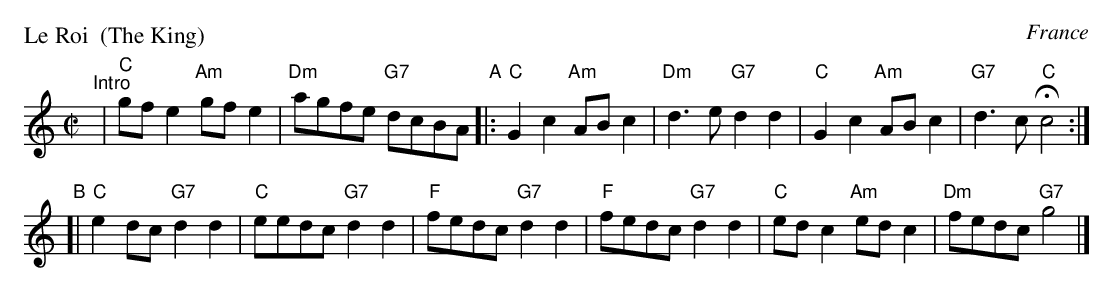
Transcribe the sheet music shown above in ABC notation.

X:1
P: Le Roi  (The King)
O: France
M: C|
L: 1/8
K: C
"^Intro"\
| "C"gfe2 "Am"gfe2 | "Dm"agfe "G7"dcBA \
"A"\
|: "C"G2c2 "Am"ABc2 | "Dm"d3e "G7"d2d2 | "C"G2c2 "Am"ABc2 | "G7"d3c "C"Hc4 :|
"B"\
[| "C"e2dc "G7"d2d2 | "C"eedc "G7"d2d2 | "F"fedc "G7"d2d2 | "F"fedc "G7"d2d2 | "C"edc2 "Am"edc2 | "Dm"fedc "G7"g4 |]
